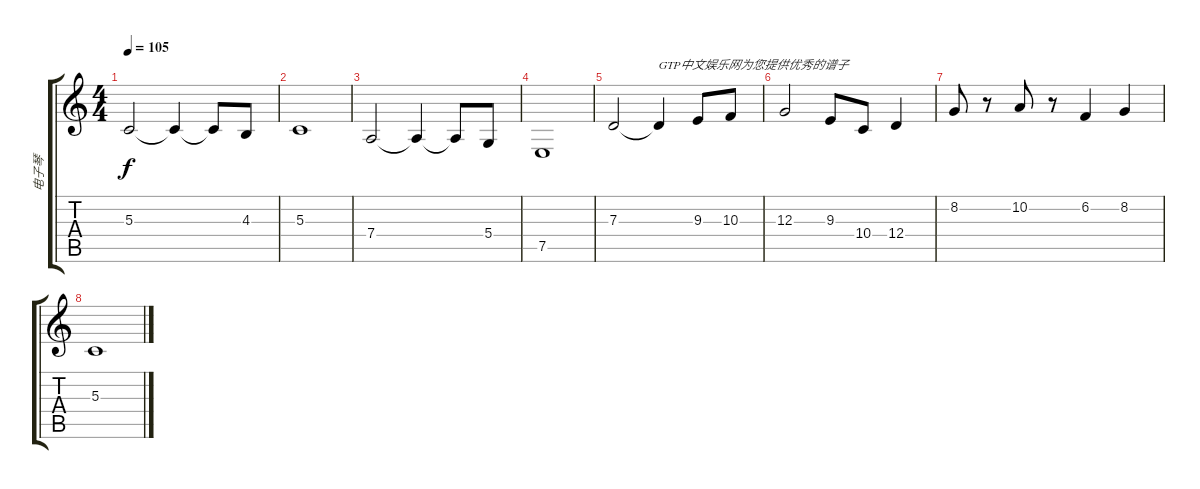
\track ("电子琴" "电子琴") {instrument stringensemble1}
\staff {score tabs}
\tuning (E4 B3 G3 D3 A2 E2) {hide}
\ts (4 4)
\tempo 105
\clef g2
\ks c
5.3.2{dy f} 5.3{t}.4 5.3{t}.8 4.3.8 |
5.3.1 |
7.4.2 7.4{t}.4 7.4{t}.8 5.4.8 |
7.5.1 |
7.3.2 7.3{t}.4{txt "GTP中文娱乐网为您提供优秀的谱子"} 9.3.8 10.3.8 |
12.3.2 9.3.8 10.4.8 12.4.4 |
8.2.8 r.8 10.2.8 r.8 6.2.4 8.2.4 |
5.3.1
